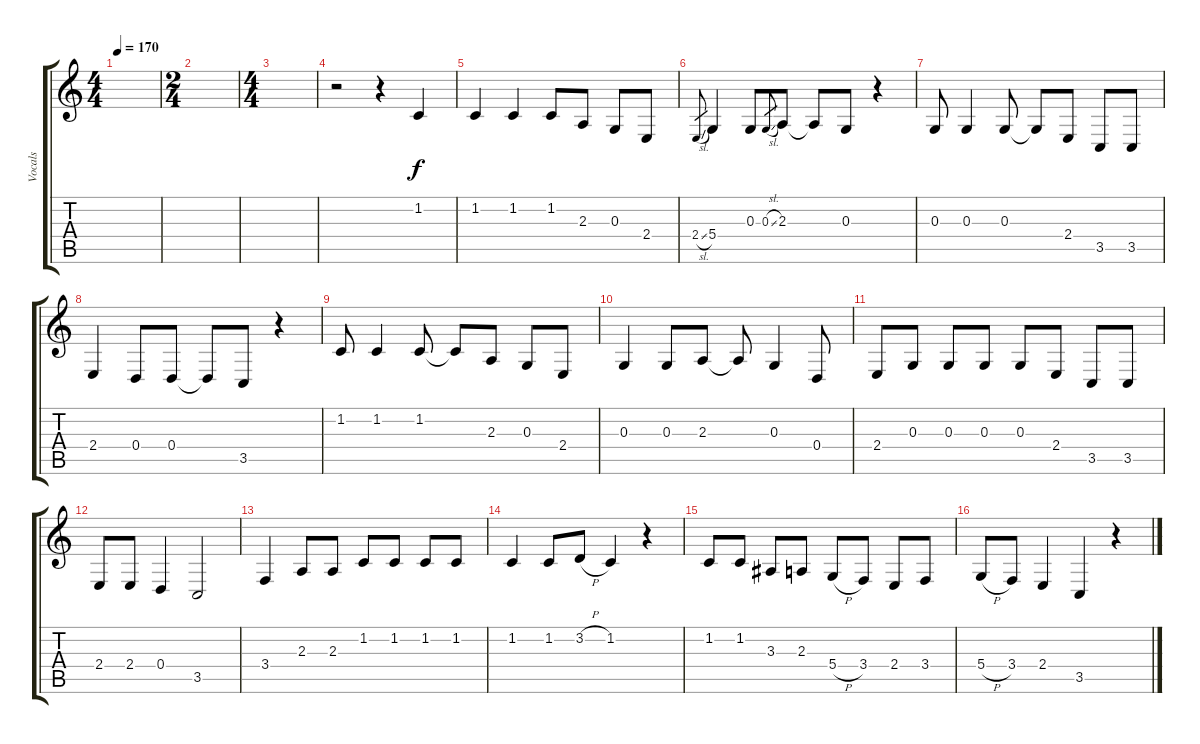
\track ("Vocals" "Vocals") {instrument altosax}
\staff {score tabs}
\tuning (E4 B3 G3 D3 A2 E2) {hide}
\ts (4 4)
\tempo 170
\clef g2
\ks c
|
\ts (2 4)
|
\ts (4 4)
|
r.2 r.4 1.2.4 |
1.2.4 1.2.4 1.2.8 2.3.8 0.3.8 2.4.8 |
2.4{sl}.8{gr} 5.4.4 0.3.8 0.3{sl}.8{gr} 2.3.8 2.3{t}.8 0.3.8 r.4 |
0.3.8 0.3.4 0.3.8 0.3{t}.8 2.4.8 3.5.8 3.5.8 |
2.4.4 0.4.8 0.4.8 0.4{t}.8 3.5.8 r.4 |
1.2.8 1.2.4 1.2.8 1.2{t}.8 2.3.8 0.3.8 2.4.8 |
0.3.4 0.3.8 2.3.8 2.3{t}.8 0.3.4 0.4.8 |
2.4.8 0.3.8 0.3.8 0.3.8 0.3.8 2.4.8 3.5.8 3.5.8 |
2.4.8 2.4.8 0.4.4 3.5.2 |
3.4.4 2.3.8 2.3.8 1.2.8 1.2.8 1.2.8 1.2.8 |
1.2.4 1.2.8 3.2{h}.8 1.2.4 r.4 |
1.2.8 1.2.8 3.3.8 2.3.8 5.4{h}.8 3.4.8 2.4.8 3.4.8 |
5.4{h}.8 3.4.8 2.4.4 3.5.4 r.4
